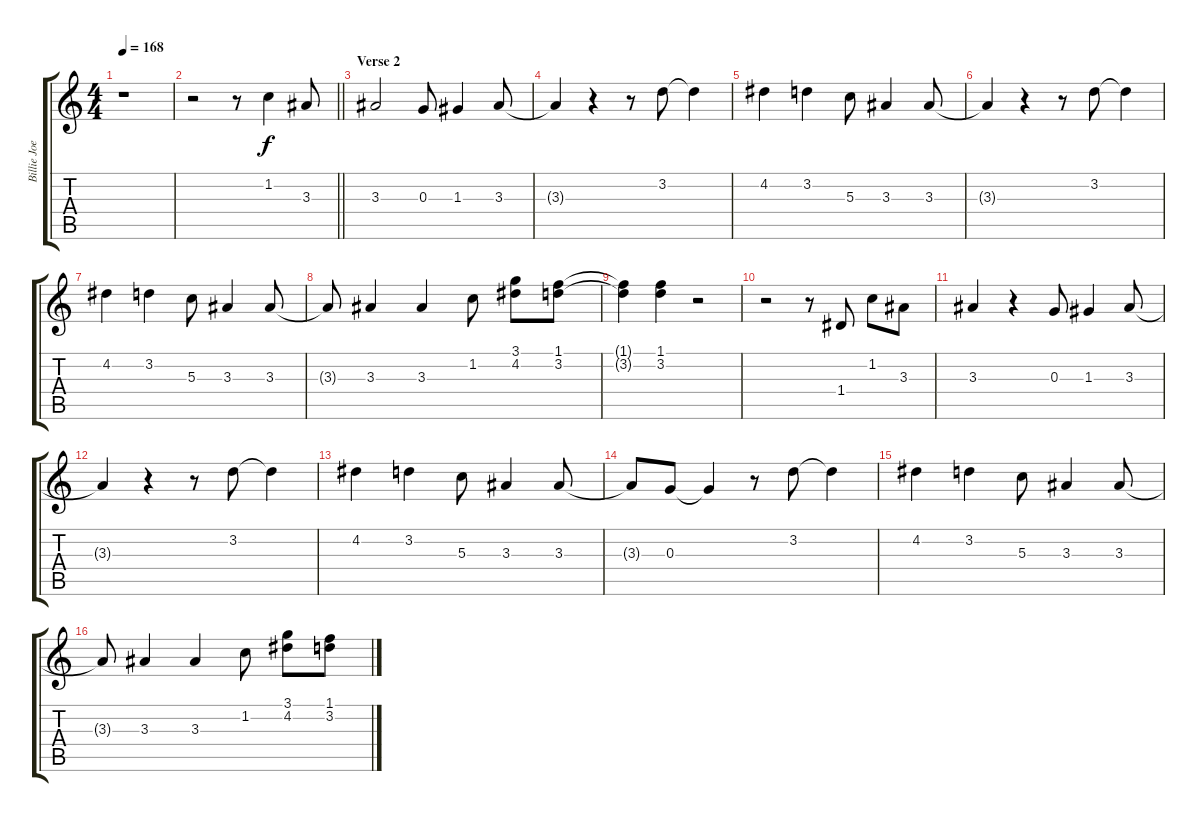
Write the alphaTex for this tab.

\track ("Billie Joe Armstrong - Vox" "Billie Joe") {instrument distortionguitar}
\staff {score tabs}
\tuning (E4 B3 G3 D3 A2 E2) {hide}
\ts (4 4)
\tempo 168
\clef g2
\ks c
r.1{dy f} |
\barLineRight lightlight
r.2 r.8 1.2.4 3.3.8 |
\section ("" "Verse 2")
3.3.2 0.3.8 1.3.4 3.3.8 |
3.3{t}.4 r.4 r.8 3.2.8 3.2{t}.4 |
4.2.4 3.2.4 5.3.8 3.3.4 3.3.8 |
3.3{t}.4 r.4 r.8 3.2.8 3.2{t}.4 |
4.2.4 3.2.4 5.3.8 3.3.4 3.3.8 |
3.3{t}.8 3.3.4 3.3.4 1.2.8 (3.1 4.2).8 (1.1 3.2).8 |
(1.1{t} 3.2{t}).4 (1.1 3.2).4 r.2 |
r.2 r.8 1.4.8 1.2.8 3.3.8 |
3.3.4 r.4 0.3.8 1.3.4 3.3.8 |
3.3{t}.4 r.4 r.8 3.2.8 3.2{t}.4 |
4.2.4 3.2.4 5.3.8 3.3.4 3.3.8 |
3.3{t}.8 0.3.8 0.3{t}.4 r.8 3.2.8 3.2{t}.4 |
4.2.4 3.2.4 5.3.8 3.3.4 3.3.8 |
3.3{t}.8 3.3.4 3.3.4 1.2.8 (3.1 4.2).8 (1.1 3.2).8
